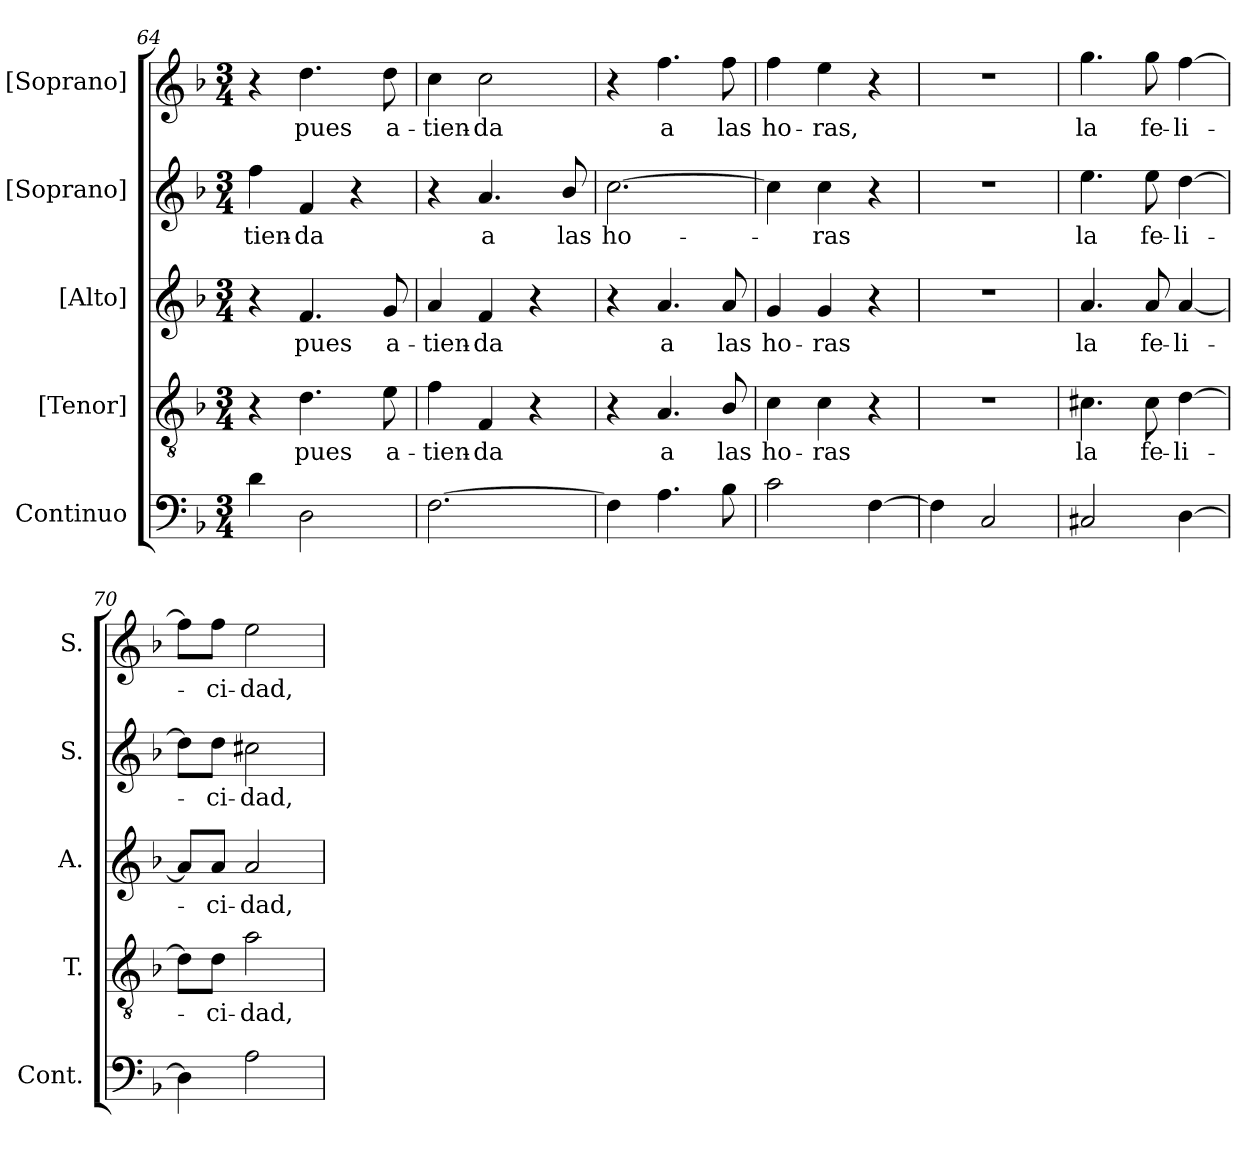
**kern	**kern	**text	**kern	**text	**kern	**text	**kern	**text
*part5	*part4	*part4	*part3	*part3	*part2	*part2	*part1	*part1
*staff5	*staff4	*staff4	*staff3	*staff3	*staff2	*staff2	*staff1	*staff1
*I"Continuo	*I"[Tenor]	*	*I"[Alto]	*	*I"[Soprano]	*	*I"[Soprano]	*
*I'Cont.	*I'T.	*	*I'A.	*	*I'S.	*	*I'S.	*
*clefF4	*clefGv2	*	*clefG2	*	*clefG2	*	*clefG2	*
*	*ITrd7c12	*	*	*	*	*	*	*
*k[b-]	*k[b-]	*	*k[b-]	*	*k[b-]	*	*k[b-]	*
*F:	*F:	*	*F:	*	*F:	*	*F:	*
*M3/4	*M3/4	*	*M3/4	*	*M3/4	*	*M3/4	*
=64	=64	=64	=64	=64	=64	=64	=64	=64
!	!	!	!	!	!	!LO:LY:b:color=#000000	!	!
4di\	4r	.	4r	.	4ffi\	-tien-	4r	.
!	!	!LO:LY:b:color=#000000	!	!	!	!	!	!
!	!	!	!	!LO:LY:b:color=#000000	!	!	!	!
!	!	!	!	!	!	!LO:LY:b:color=#000000	!	!
!	!	!	!	!	!	!	!	!LO:LY:b:color=#000000
2Di\	4.Di\	pues	4.fi/	pues	4fi/	-da	4.ddi\	pues
.	.	.	.	.	4r	.	.	.
!	!	!LO:LY:b:color=#000000	!	!	!	!	!	!
!	!	!	!	!LO:LY:b:color=#000000	!	!	!	!
!	!	!	!	!	!	!	!	!LO:LY:b:color=#000000
.	8Ei\	a-	8gi/	a-	.	.	8ddi\	a-
=65	=65	=65	=65	=65	=65	=65	=65	=65
!	!	!LO:LY:b:color=#000000	!	!	!	!	!	!
!	!	!	!	!LO:LY:b:color=#000000	!	!	!	!
!	!	!	!	!	!	!	!	!LO:LY:b:color=#000000
[2.Fi\	4Fi\	-tien-	4ai/	-tien-	4r	.	4cci\	-tien-
!	!	!LO:LY:b:color=#000000	!	!	!	!	!	!
!	!	!	!	!LO:LY:b:color=#000000	!	!	!	!
!	!	!	!	!	!	!LO:LY:b:color=#000000	!	!
!	!	!	!	!	!	!	!	!LO:LY:b:color=#000000
.	4FFi/	-da	4fi/	-da	4.ai/	a	2cci\	-da
.	4r	.	4r	.	.	.	.	.
!	!	!	!	!	!	!LO:LY:b:color=#000000	!	!
.	.	.	.	.	8b-i/	las	.	.
=66	=66	=66	=66	=66	=66	=66	=66	=66
!	!	!	!	!	!	!LO:LY:b:color=#000000	!	!
4Fi\]	4r	.	4r	.	[2.cci\	ho-	4r	.
!	!	!LO:LY:b:color=#000000	!	!	!	!	!	!
!	!	!	!	!LO:LY:b:color=#000000	!	!	!	!
!	!	!	!	!	!	!	!	!LO:LY:b:color=#000000
4.Ai\	4.AAi/	a	4.ai/	a	.	.	4.ffi\	a
!	!	!LO:LY:b:color=#000000	!	!	!	!	!	!
!	!	!	!	!LO:LY:b:color=#000000	!	!	!	!
!	!	!	!	!	!	!	!	!LO:LY:b:color=#000000
8B-i\	8BB-i/	las	8ai/	las	.	.	8ffi\	las
=67	=67	=67	=67	=67	=67	=67	=67	=67
!	!	!LO:LY:b:color=#000000	!	!	!	!	!	!
!	!	!	!	!LO:LY:b:color=#000000	!	!	!	!
!	!	!	!	!	!	!	!	!LO:LY:b:color=#000000
2ci\	4Ci\	ho-	4gi/	ho-	4cci\]	.	4ffi\	ho-
!	!	!LO:LY:b:color=#000000	!	!	!	!	!	!
!	!	!	!	!LO:LY:b:color=#000000	!	!	!	!
!	!	!	!	!	!	!LO:LY:b:color=#000000	!	!
!	!	!	!	!	!	!	!	!LO:LY:b:color=#000000
.	4Ci\	-ras	4gi/	-ras	4cci\	-ras	4eei\	-ras,
[4Fi\	4r	.	4r	.	4r	.	4r	.
=68	=68	=68	=68	=68	=68	=68	=68	=68
!	!LO:N:vis=1	!	!LO:N:vis=1	!	!LO:N:vis=1	!	!LO:N:vis=1	!
4Fi\]	2.r	.	2.r	.	2.r	.	2.r	.
2Ci/	.	.	.	.	.	.	.	.
=69	=69	=69	=69	=69	=69	=69	=69	=69
!	!	!LO:LY:b:color=#000000	!	!	!	!	!	!
!	!	!	!	!LO:LY:b:color=#000000	!	!	!	!
!	!	!	!	!	!	!LO:LY:b:color=#000000	!	!
!	!	!	!	!	!	!	!	!LO:LY:b:color=#000000
2C#Xi/	4.C#Xi\	la	4.ai/	la	4.eei\	la	4.ggi\	la
!	!	!LO:LY:b:color=#000000	!	!	!	!	!	!
!	!	!	!	!LO:LY:b:color=#000000	!	!	!	!
!	!	!	!	!	!	!LO:LY:b:color=#000000	!	!
!	!	!	!	!	!	!	!	!LO:LY:b:color=#000000
.	8C#i\	fe-	8ai/	fe-	8eei\	fe-	8ggi\	fe-
!	!	!LO:LY:b:color=#000000	!	!	!	!	!	!
!	!	!	!	!LO:LY:b:color=#000000	!	!	!	!
!	!	!	!	!	!	!LO:LY:b:color=#000000	!	!
!	!	!	!	!	!	!	!	!LO:LY:b:color=#000000
[4Di\	[4Di\	-li-	[4ai/	-li-	[4ddi\	-li-	[4ffi\	-li-
=70	=70	=70	=70	=70	=70	=70	=70	=70
4Di\]	8Di\L]	.	8ai/L]	.	8ddi\L]	.	8ffi\L]	.
!	!	!LO:LY:b:color=#000000	!	!	!	!	!	!
!	!	!	!	!LO:LY:b:color=#000000	!	!	!	!
!	!	!	!	!	!	!LO:LY:b:color=#000000	!	!
!	!	!	!	!	!	!	!	!LO:LY:b:color=#000000
.	8Di\J	-ci-	8ai/J	-ci-	8ddi\J	-ci-	8ffi\J	-ci-
!	!	!LO:LY:b:color=#000000	!	!	!	!	!	!
!	!	!	!	!LO:LY:b:color=#000000	!	!	!	!
!	!	!	!	!	!	!LO:LY:b:color=#000000	!	!
!	!	!	!	!	!	!	!	!LO:LY:b:color=#000000
2Ai\	2Ai\	-dad,	2ai/	-dad,	2cc#Xi\	-dad,	2eei\	-dad,
=	=	=	=	=	=	=	=	=
*-	*-	*-	*-	*-	*-	*-	*-	*-
